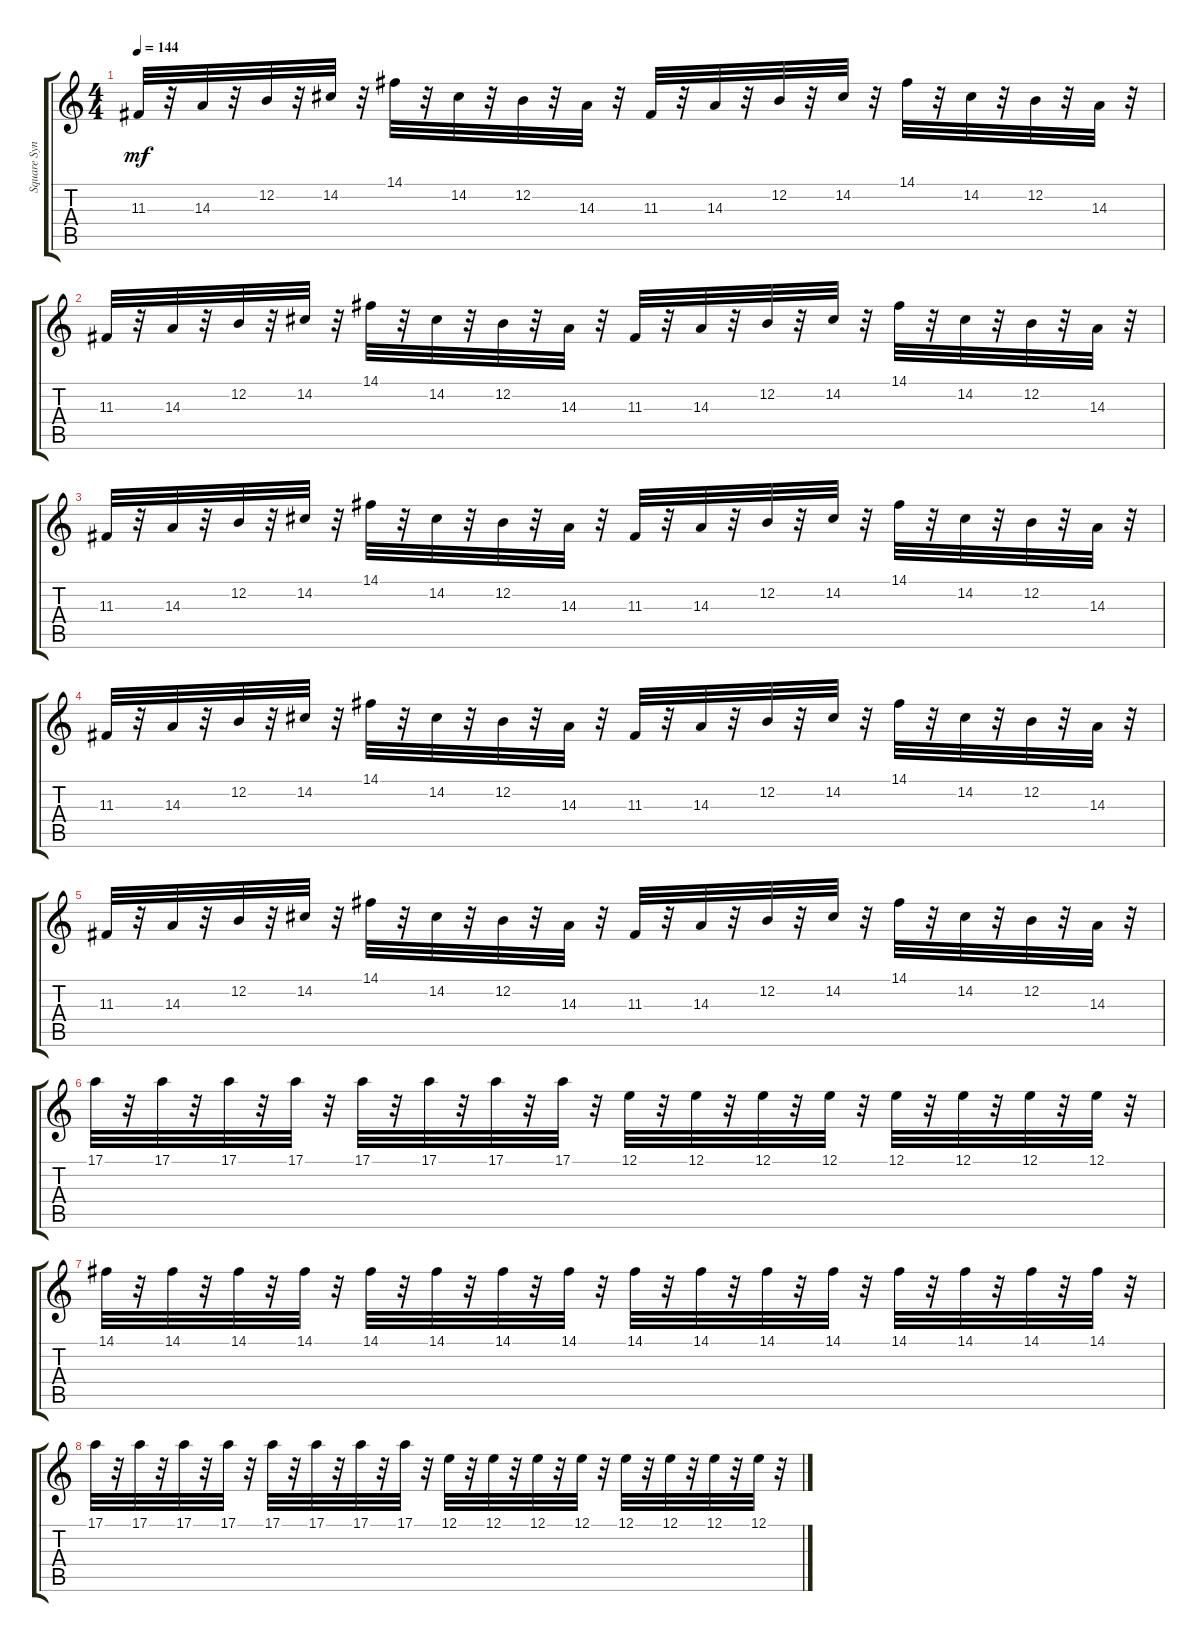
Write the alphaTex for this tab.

\track ("Square Synth" "Square Syn") {instrument lead1square}
\staff {score tabs}
\tuning (E4 B3 G3 D3 A2 E2) {hide}
\ts (4 4)
\tempo 144
\clef g2
\ks c
11.3.32{dy mf} r.32 14.3.32 r.32 12.2.32 r.32 14.2.32 r.32 14.1.32 r.32 14.2.32 r.32 12.2.32 r.32 14.3.32 r.32 11.3.32 r.32 14.3.32 r.32 12.2.32 r.32 14.2.32 r.32 14.1.32 r.32 14.2.32 r.32 12.2.32 r.32 14.3.32 r.32 |
11.3.32 r.32 14.3.32 r.32 12.2.32 r.32 14.2.32 r.32 14.1.32 r.32 14.2.32 r.32 12.2.32 r.32 14.3.32 r.32 11.3.32 r.32 14.3.32 r.32 12.2.32 r.32 14.2.32 r.32 14.1.32 r.32 14.2.32 r.32 12.2.32 r.32 14.3.32 r.32 |
11.3.32 r.32 14.3.32 r.32 12.2.32 r.32 14.2.32 r.32 14.1.32 r.32 14.2.32 r.32 12.2.32 r.32 14.3.32 r.32 11.3.32 r.32 14.3.32 r.32 12.2.32 r.32 14.2.32 r.32 14.1.32 r.32 14.2.32 r.32 12.2.32 r.32 14.3.32 r.32 |
11.3.32 r.32 14.3.32 r.32 12.2.32 r.32 14.2.32 r.32 14.1.32 r.32 14.2.32 r.32 12.2.32 r.32 14.3.32 r.32 11.3.32 r.32 14.3.32 r.32 12.2.32 r.32 14.2.32 r.32 14.1.32 r.32 14.2.32 r.32 12.2.32 r.32 14.3.32 r.32 |
11.3.32 r.32 14.3.32 r.32 12.2.32 r.32 14.2.32 r.32 14.1.32 r.32 14.2.32 r.32 12.2.32 r.32 14.3.32 r.32 11.3.32 r.32 14.3.32 r.32 12.2.32 r.32 14.2.32 r.32 14.1.32 r.32 14.2.32 r.32 12.2.32 r.32 14.3.32 r.32 |
17.1.32 r.32 17.1.32 r.32 17.1.32 r.32 17.1.32 r.32 17.1.32 r.32 17.1.32 r.32 17.1.32 r.32 17.1.32 r.32 12.1.32 r.32 12.1.32 r.32 12.1.32 r.32 12.1.32 r.32 12.1.32 r.32 12.1.32 r.32 12.1.32 r.32 12.1.32 r.32 |
14.1.32 r.32 14.1.32 r.32 14.1.32 r.32 14.1.32 r.32 14.1.32 r.32 14.1.32 r.32 14.1.32 r.32 14.1.32 r.32 14.1.32 r.32 14.1.32 r.32 14.1.32 r.32 14.1.32 r.32 14.1.32 r.32 14.1.32 r.32 14.1.32 r.32 14.1.32 r.32 |
17.1.32 r.32 17.1.32 r.32 17.1.32 r.32 17.1.32 r.32 17.1.32 r.32 17.1.32 r.32 17.1.32 r.32 17.1.32 r.32 12.1.32 r.32 12.1.32 r.32 12.1.32 r.32 12.1.32 r.32 12.1.32 r.32 12.1.32 r.32 12.1.32 r.32 12.1.32 r.32
